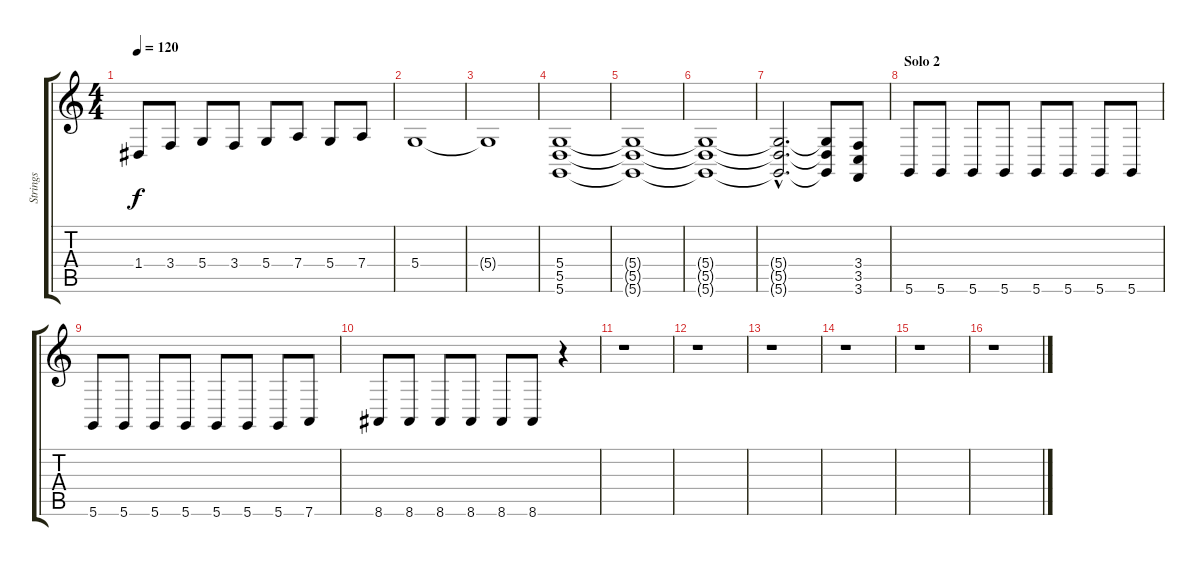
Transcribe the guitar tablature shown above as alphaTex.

\track ("Strings" "Strings") {instrument stringensemble1}
\staff {score tabs}
\tuning (E4 B3 G3 D3 A2 D2) {hide}
\ts (4 4)
\tempo 120
\clef g2
\ks c
1.4.8{dy f} 3.4.8 5.4.8 3.4.8 5.4.8 7.4.8 5.4.8 7.4.8 |
5.4.1 |
5.4{t}.1 |
(5.4 5.5 5.6).1 |
(5.4{t} 5.5{t} 5.6{t}).1 |
(5.4{t} 5.5{t} 5.6{t}).1 |
(5.4{hac t} 5.5{hac t} 5.6{hac t}).2{d} (5.4{t} 5.5{t} 5.6{t}).8 (3.4 3.5 3.6).8 |
\section ("" "Solo 2")
5.6.8 5.6.8 5.6.8 5.6.8 5.6.8 5.6.8 5.6.8 5.6.8 |
5.6.8 5.6.8 5.6.8 5.6.8 5.6.8 5.6.8 5.6.8 7.6.8 |
8.6.8 8.6.8 8.6.8 8.6.8 8.6.8 8.6.8 r.4 |
r.1 |
r.1 |
r.1 |
r.1 |
r.1 |
r.1
